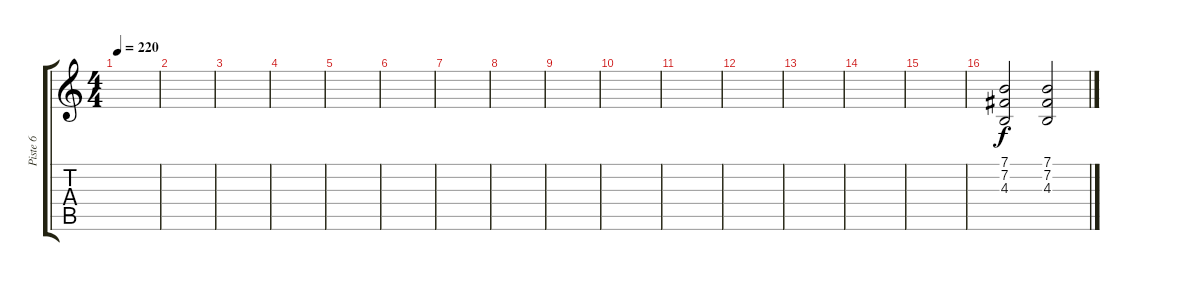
\track ("Piste 6" "Piste 6") {instrument electricgrandpiano}
\staff {score tabs}
\tuning (E4 B3 G3 D3 A2 E2) {hide}
\ts (4 4)
\tempo 220
\clef g2
\ks c
|
|
|
|
|
|
|
|
|
|
|
|
|
|
|
(7.1 7.2 4.3).2 (7.1 7.2 4.3).2
